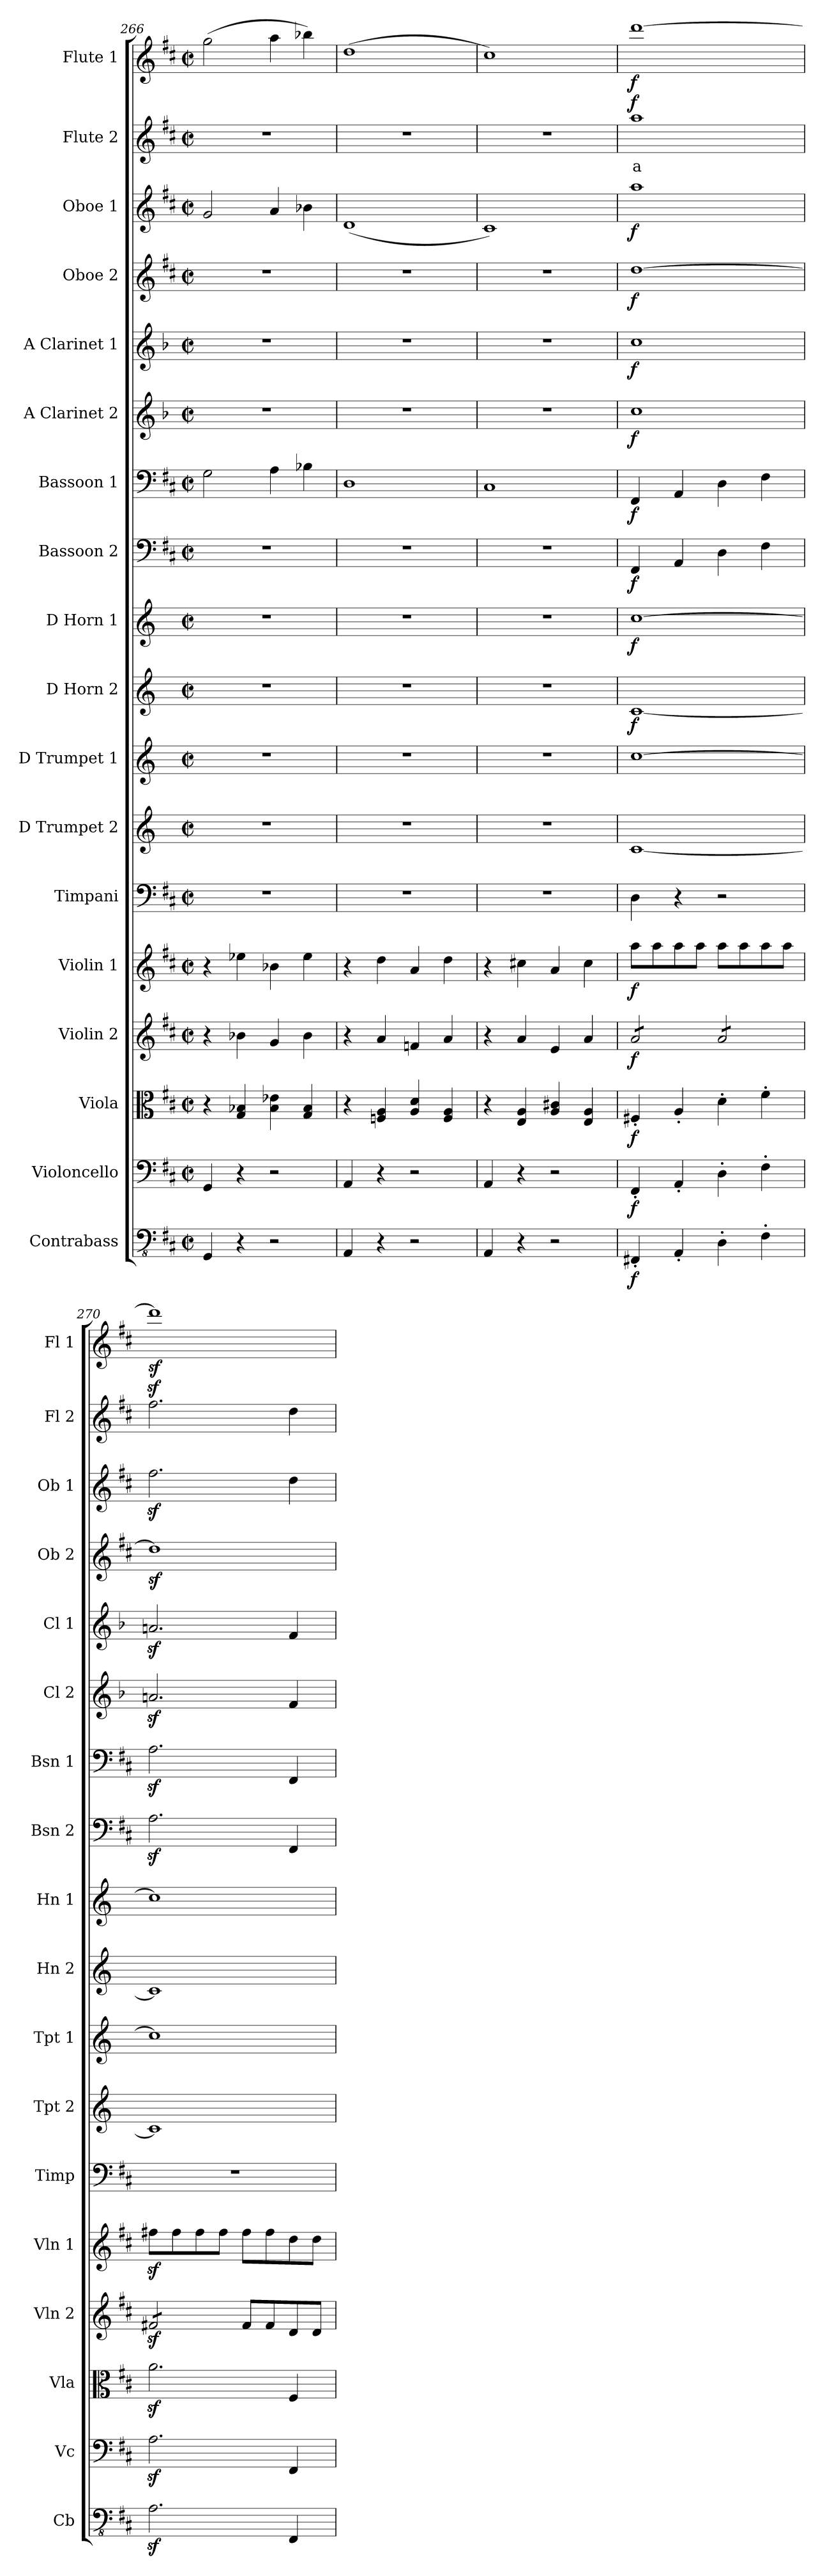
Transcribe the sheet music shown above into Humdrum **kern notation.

**kern	**dynam	**kern	**dynam	**kern	**dynam	**kern	**dynam	**kern	**dynam	**kern	**kern	**dynam	**kern	**dynam	**kern	**dynam	**kern	**dynam	**kern	**dynam	**kern	**dynam	**kern	**dynam	**kern	**dynam	**kern	**dynam	**kern	**dynam	**kern	**text	**dynam	**kern	**dynam
*part18	*part18	*part17	*part17	*part16	*part16	*part15	*part15	*part14	*part14	*part13	*part12	*part12	*part11	*part11	*part10	*part10	*part9	*part9	*part8	*part8	*part7	*part7	*part6	*part6	*part5	*part5	*part4	*part4	*part3	*part3	*part2	*part2	*part2	*part1	*part1
*staff18	*staff18	*staff17	*staff17	*staff16	*staff16	*staff15	*staff15	*staff14	*staff14	*staff13	*staff12	*staff12	*staff11	*staff11	*staff10	*staff10	*staff9	*staff9	*staff8	*staff8	*staff7	*staff7	*staff6	*staff6	*staff5	*staff5	*staff4	*staff4	*staff3	*staff3	*staff2	*staff2	*staff2	*staff1	*staff1
*I"Contrabass	*	*I"Violoncello	*	*I"Viola	*	*I"Violin 2	*	*I"Violin 1	*	*I"Timpani	*I"D Trumpet 2	*	*I"D Trumpet 1	*	*I"D Horn 2	*	*I"D Horn 1	*	*I"Bassoon 2	*	*I"Bassoon 1	*	*I"A Clarinet 2	*	*I"A Clarinet 1	*	*I"Oboe 2	*	*I"Oboe 1	*	*I"Flute 2	*	*	*I"Flute 1	*
*I'Cb	*	*I'Vc	*	*I'Vla	*	*I'Vln 2	*	*I'Vln 1	*	*I'Timp	*I'Tpt 2	*	*I'Tpt 1	*	*I'Hn 2	*	*I'Hn 1	*	*I'Bsn 2	*	*I'Bsn 1	*	*I'Cl 2	*	*I'Cl 1	*	*I'Ob 2	*	*I'Ob 1	*	*I'Fl 2	*	*	*I'Fl 1	*
*clefFv4	*	*clefF4	*	*clefC3	*	*clefG2	*	*clefG2	*	*clefF4	*clefG2	*	*clefG2	*	*clefG2	*	*clefG2	*	*clefF4	*	*clefF4	*	*clefG2	*	*clefG2	*	*clefG2	*	*clefG2	*	*clefG2	*	*	*clefG2	*
*	*	*	*	*	*	*	*	*	*	*	*ITrd-1c-2	*	*ITrd-1c-2	*	*ITrd6c10	*	*ITrd6c10	*	*	*	*	*	*ITrd2c3	*	*ITrd2c3	*	*	*	*	*	*	*	*	*	*
*k[f#c#]	*	*k[f#c#]	*	*k[f#c#]	*	*k[f#c#]	*	*k[f#c#]	*	*k[f#c#]	*k[f#c#]	*	*k[f#c#]	*	*k[f#c#]	*	*k[f#c#]	*	*k[f#c#]	*	*k[f#c#]	*	*k[f#c#]	*	*k[f#c#]	*	*k[f#c#]	*	*k[f#c#]	*	*k[f#c#]	*	*	*k[f#c#]	*
*M2/2	*	*M2/2	*	*M2/2	*	*M2/2	*	*M2/2	*	*M2/2	*M2/2	*	*M2/2	*	*M2/2	*	*M2/2	*	*M2/2	*	*M2/2	*	*M2/2	*	*M2/2	*	*M2/2	*	*M2/2	*	*M2/2	*	*	*M2/2	*
*met(c|)	*	*met(c|)	*	*met(c|)	*	*met(c|)	*	*met(c|)	*	*met(c|)	*met(c|)	*	*met(c|)	*	*met(c|)	*	*met(c|)	*	*met(c|)	*	*met(c|)	*	*met(c|)	*	*met(c|)	*	*met(c|)	*	*met(c|)	*	*met(c|)	*	*	*met(c|)	*
=266	=266	=266	=266	=266	=266	=266	=266	=266	=266	=266	=266	=266	=266	=266	=266	=266	=266	=266	=266	=266	=266	=266	=266	=266	=266	=266	=266	=266	=266	=266	=266	=266	=266	=266	=266
4GGG/	.	4GG/	.	4r	.	4r	.	4r	.	1r	1r	.	1r	.	1r	.	1r	.	1r	.	2G\	.	1r	.	1r	.	1r	.	2g/	.	1r	.	.	(2gg\	.
4r	.	4r	.	4G/ 4B-X/	.	4b-X\	.	4ee-X\	.	.	.	.	.	.	.	.	.	.	.	.	.	.	.	.	.	.	.	.	.	.	.	.	.	.	.
2r	.	2r	.	4B-\ 4e-X\	.	4g/	.	4b-X\	.	.	.	.	.	.	.	.	.	.	.	.	4A\	.	.	.	.	.	.	.	4a/	.	.	.	.	4aa\	.
.	.	.	.	4G/ 4B-/	.	4b-\	.	4ee-\	.	.	.	.	.	.	.	.	.	.	.	.	4B-X\	.	.	.	.	.	.	.	4b-X\	.	.	.	.	4bb-X\)	.
=267	=267	=267	=267	=267	=267	=267	=267	=267	=267	=267	=267	=267	=267	=267	=267	=267	=267	=267	=267	=267	=267	=267	=267	=267	=267	=267	=267	=267	=267	=267	=267	=267	=267	=267	=267
4AAA/	.	4AA/	.	4r	.	4r	.	4r	.	1r	1r	.	1r	.	1r	.	1r	.	1r	.	1D	.	1r	.	1r	.	1r	.	(1d	.	1r	.	.	(1dd	.
4r	.	4r	.	4Fn/ 4A/	.	4a/	.	4dd\	.	.	.	.	.	.	.	.	.	.	.	.	.	.	.	.	.	.	.	.	.	.	.	.	.	.	.
2r	.	2r	.	4A/ 4d/	.	4fn/	.	4a/	.	.	.	.	.	.	.	.	.	.	.	.	.	.	.	.	.	.	.	.	.	.	.	.	.	.	.
.	.	.	.	4F/ 4A/	.	4a/	.	4dd\	.	.	.	.	.	.	.	.	.	.	.	.	.	.	.	.	.	.	.	.	.	.	.	.	.	.	.
=268	=268	=268	=268	=268	=268	=268	=268	=268	=268	=268	=268	=268	=268	=268	=268	=268	=268	=268	=268	=268	=268	=268	=268	=268	=268	=268	=268	=268	=268	=268	=268	=268	=268	=268	=268
4AAA/	.	4AA/	.	4r	.	4r	.	4r	.	1r	1r	.	1r	.	1r	.	1r	.	1r	.	1C#	.	1r	.	1r	.	1r	.	1c#)	.	1r	.	.	1cc#)	.
4r	.	4r	.	4E/ 4A/	.	4a/	.	4cc#X\	.	.	.	.	.	.	.	.	.	.	.	.	.	.	.	.	.	.	.	.	.	.	.	.	.	.	.
2r	.	2r	.	4A/ 4c#X/	.	4e/	.	4a/	.	.	.	.	.	.	.	.	.	.	.	.	.	.	.	.	.	.	.	.	.	.	.	.	.	.	.
.	.	.	.	4E/ 4A/	.	4a/	.	4cc#\	.	.	.	.	.	.	.	.	.	.	.	.	.	.	.	.	.	.	.	.	.	.	.	.	.	.	.
!!LO:PB:g=z
=269	=269	=269	=269	=269	=269	=269	=269	=269	=269	=269	=269	=269	=269	=269	=269	=269	=269	=269	=269	=269	=269	=269	=269	=269	=269	=269	=269	=269	=269	=269	=269	=269	=269	=269	=269
!	!LO:DY:b	!	!LO:DY:b	!	!LO:DY:b	!	!LO:DY:b	!	!LO:DY:b	!	!	!LO:DY:b	!	!	!	!	!	!	!	!	!	!	!	!	!	!	!	!	!	!	!	!LO:LY:b:color=#FF0000	!	!	!
!	!	!	!	!	!	!	!	!	!	!	!	!LO:DY:n=1:b	!	!LO:DY:b	!	!	!	!	!	!	!	!	!	!	!	!	!	!	!	!	!	!	!	!	!
!	!	!	!	!	!	!	!	!	!	!	!	!	!	!LO:DY:n=1:b	!	!LO:DY:b	!	!LO:DY:b	!	!LO:DY:b	!	!LO:DY:b	!	!LO:DY:b	!	!LO:DY:b	!	!LO:DY:b	!	!LO:DY:b	!	!	!LO:DY:b	!	!LO:DY:b
*	*	*	*	*	*	*tremolo	*	*	*	*	*	*	*	*	*	*	*	*	*	*	*	*	*	*	*	*	*	*	*	*	*	*	*	*	*
4FFF#X'/	f	4FF#'/	f	4F#X'/	f	8a/L	f	8aa\L	f	4D\	[1d	f mf	[1dd	f mf	[1D	f	[1d	f	4FF#/	f	4FF#/	f	1a	f	1a	f	[1dd	f	1aa	f	1aa	a	f	[1ddd	f
.	.	.	.	.	.	8a/	.	8aa\	.	.	.	.	.	.	.	.	.	.	.	.	.	.	.	.	.	.	.	.	.	.	.	.	.	.	.
4AAA'/	.	4AA'/	.	4A'/	.	8a/	.	8aa\	.	4r	.	.	.	.	.	.	.	.	4AA/	.	4AA/	.	.	.	.	.	.	.	.	.	.	.	.	.	.
.	.	.	.	.	.	8a/J	.	8aa\J	.	.	.	.	.	.	.	.	.	.	.	.	.	.	.	.	.	.	.	.	.	.	.	.	.	.	.
4DD'\	.	4D'\	.	4d'\	.	8a/L	.	8aa\L	.	2r	.	.	.	.	.	.	.	.	4D\	.	4D\	.	.	.	.	.	.	.	.	.	.	.	.	.	.
.	.	.	.	.	.	8a/	.	8aa\	.	.	.	.	.	.	.	.	.	.	.	.	.	.	.	.	.	.	.	.	.	.	.	.	.	.	.
4FF#'\	.	4F#'\	.	4f#'\	.	8a/	.	8aa\	.	.	.	.	.	.	.	.	.	.	4F#\	.	4F#\	.	.	.	.	.	.	.	.	.	.	.	.	.	.
.	.	.	.	.	.	8a/J	.	8aa\J	.	.	.	.	.	.	.	.	.	.	.	.	.	.	.	.	.	.	.	.	.	.	.	.	.	.	.
=270	=270	=270	=270	=270	=270	=270	=270	=270	=270	=270	=270	=270	=270	=270	=270	=270	=270	=270	=270	=270	=270	=270	=270	=270	=270	=270	=270	=270	=270	=270	=270	=270	=270	=270	=270
2.AAz<\	.	2.Az<\	.	2.az<\	.	8f#Xz</L	.	8ff#Xz<\L	.	1r	1d]	.	1dd]	.	1D]	.	1d]	.	2.Az<\	.	2.Az<\	.	2.f#Xz</	.	2.f#Xz</	.	1ddz<]	.	2.ff#z<\	.	2.ff#z<\	.	.	1dddz<]	.
.	.	.	.	.	.	8f#Xz</	.	8ff#\	.	.	.	.	.	.	.	.	.	.	.	.	.	.	.	.	.	.	.	.	.	.	.	.	.	.	.
.	.	.	.	.	.	8f#Xz</	.	8ff#\	.	.	.	.	.	.	.	.	.	.	.	.	.	.	.	.	.	.	.	.	.	.	.	.	.	.	.
.	.	.	.	.	.	8f#Xz</J	.	8ff#\J	.	.	.	.	.	.	.	.	.	.	.	.	.	.	.	.	.	.	.	.	.	.	.	.	.	.	.
*	*	*	*	*	*	*Xtremolo	*	*	*	*	*	*	*	*	*	*	*	*	*	*	*	*	*	*	*	*	*	*	*	*	*	*	*	*	*
.	.	.	.	.	.	8f#/L	.	8ff#\L	.	.	.	.	.	.	.	.	.	.	.	.	.	.	.	.	.	.	.	.	.	.	.	.	.	.	.
.	.	.	.	.	.	8f#/	.	8ff#\	.	.	.	.	.	.	.	.	.	.	.	.	.	.	.	.	.	.	.	.	.	.	.	.	.	.	.
4FFF#/	.	4FF#/	.	4F#/	.	8d/	.	8dd\	.	.	.	.	.	.	.	.	.	.	4FF#/	.	4FF#/	.	4d/	.	4d/	.	.	.	4dd\	.	4dd\	.	.	.	.
.	.	.	.	.	.	8d/J	.	8dd\J	.	.	.	.	.	.	.	.	.	.	.	.	.	.	.	.	.	.	.	.	.	.	.	.	.	.	.
=	=	=	=	=	=	=	=	=	=	=	=	=	=	=	=	=	=	=	=	=	=	=	=	=	=	=	=	=	=	=	=	=	=	=	=
*-	*-	*-	*-	*-	*-	*-	*-	*-	*-	*-	*-	*-	*-	*-	*-	*-	*-	*-	*-	*-	*-	*-	*-	*-	*-	*-	*-	*-	*-	*-	*-	*-	*-	*-	*-
